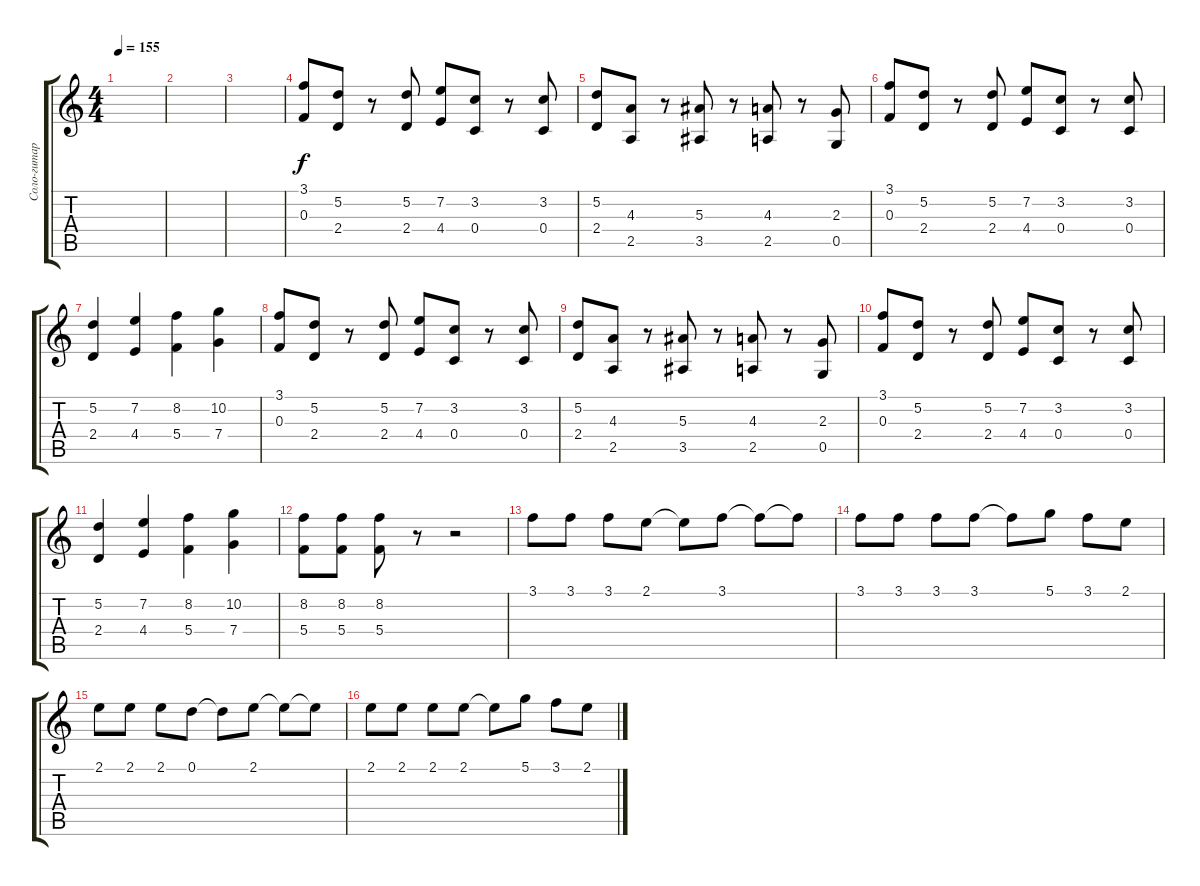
\track ("Соло-гитара" "Соло-гитар") {instrument distortionguitar}
\staff {score tabs}
\tuning (D4 A3 F3 C3 G2 D2) {hide}
\ts (4 4)
\tempo 155
\clef g2
\ks c
|
|
|
(3.1 0.3).8 (5.2 2.4).8 r.8 (5.2 2.4).8 (7.2 4.4).8 (3.2 0.4).8 r.8 (3.2 0.4).8 |
(5.2 2.4).8 (4.3 2.5).8 r.8 (5.3 3.5).8 r.8 (4.3 2.5).8 r.8 (2.3 0.5).8 |
(3.1 0.3).8 (5.2 2.4).8 r.8 (5.2 2.4).8 (7.2 4.4).8 (3.2 0.4).8 r.8 (3.2 0.4).8 |
(5.2 2.4).4 (7.2 4.4).4 (8.2 5.4).4 (10.2 7.4).4 |
(3.1 0.3).8 (5.2 2.4).8 r.8 (5.2 2.4).8 (7.2 4.4).8 (3.2 0.4).8 r.8 (3.2 0.4).8 |
(5.2 2.4).8 (4.3 2.5).8 r.8 (5.3 3.5).8 r.8 (4.3 2.5).8 r.8 (2.3 0.5).8 |
(3.1 0.3).8 (5.2 2.4).8 r.8 (5.2 2.4).8 (7.2 4.4).8 (3.2 0.4).8 r.8 (3.2 0.4).8 |
(5.2 2.4).4 (7.2 4.4).4 (8.2 5.4).4 (10.2 7.4).4 |
(8.2 5.4).8 (8.2 5.4).8 (8.2 5.4).8 r.8 r.2 |
3.1.8 3.1.8 3.1.8 2.1.8 2.1{t}.8 3.1.8 3.1{t}.8 3.1{t}.8 |
3.1.8 3.1.8 3.1.8 3.1.8 3.1{t}.8 5.1.8 3.1.8 2.1.8 |
2.1.8 2.1.8 2.1.8 0.1.8 0.1{t}.8 2.1.8 2.1{t}.8 2.1{t}.8 |
2.1.8 2.1.8 2.1.8 2.1.8 2.1{t}.8 5.1.8 3.1.8 2.1.8
